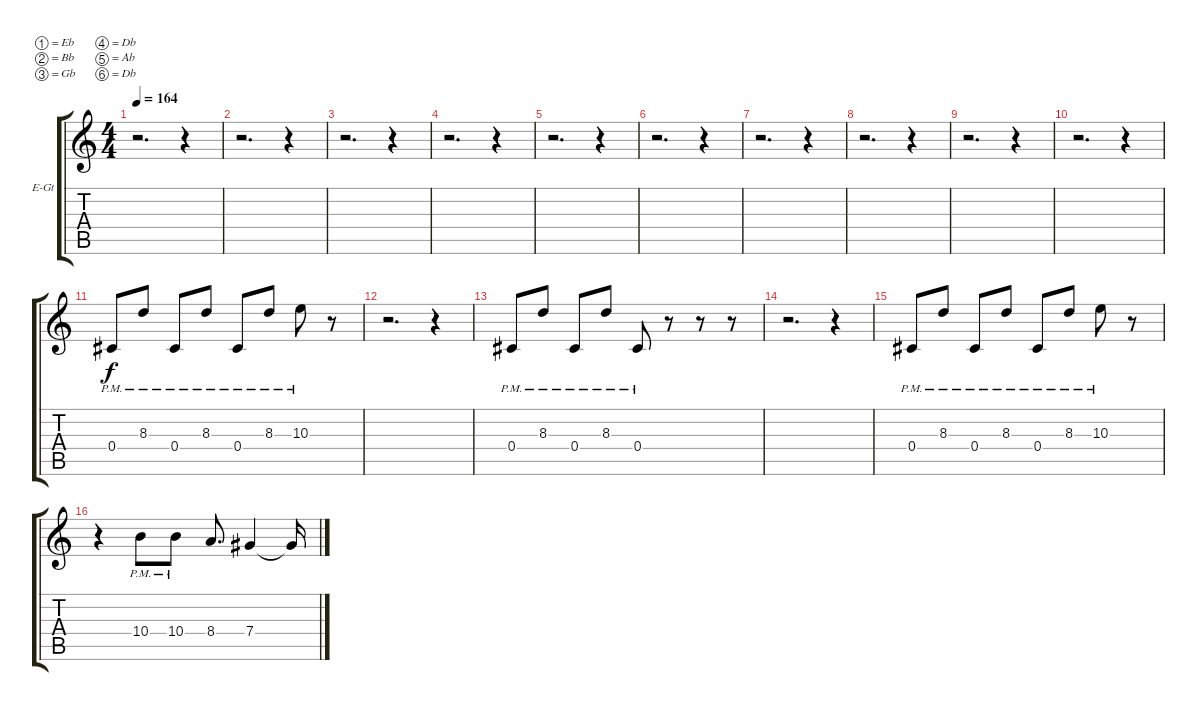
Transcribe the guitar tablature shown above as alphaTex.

\bracketExtendMode groupsimilarinstruments
\firstSystemTrackNameOrientation horizontal
\otherSystemsTrackNameOrientation horizontal
\track ("Electric Guitar" "E-Gt") {instrument distortionguitar}
\staff {score tabs}
\tuning (Eb4 Bb3 Gb3 Db3 Ab2 Db2)
\ts (4 4)
\tempo 164
\clef g2
\scale
0.333333
\ks c
r.2{d dy f} r.4 |
\scale
0.333333 r.2{d} r.4 |
\scale
0.333333 r.2{d} r.4 |
\scale
0.333333 r.2{d} r.4 |
\scale
0.333333 r.2{d} r.4 |
\scale
0.333333 r.2{d} r.4 |
\scale
0.333333 r.2{d} r.4 |
\scale
0.333333 r.2{d} r.4 |
\scale
0.333333 r.2{d} r.4 |
\scale
0.333333 r.2{d} r.4 |
\scale
0.333333 0.4{pm}.8 8.3{pm}.8 0.4{pm}.8 8.3{pm}.8 0.4{pm}.8 8.3{pm}.8 10.3{pm}.8 r.8 |
\scale
0.333333 r.2{d} r.4 |
\scale
0.333333 0.4{pm}.8 8.3{pm}.8 0.4{pm}.8 8.3{pm}.8 0.4{pm}.8 r.8 r.8 r.8 |
\scale
0.333333 r.2{d} r.4 |
\scale
0.333333 0.4{pm}.8 8.3{pm}.8 0.4{pm}.8 8.3{pm}.8 0.4{pm}.8 8.3{pm}.8 10.3{pm}.8 r.8 |
\scale
0.333333 r.4 10.4{pm}.8 10.4{pm}.8 8.4.8{d} 7.4.4 7.4{t}.16
